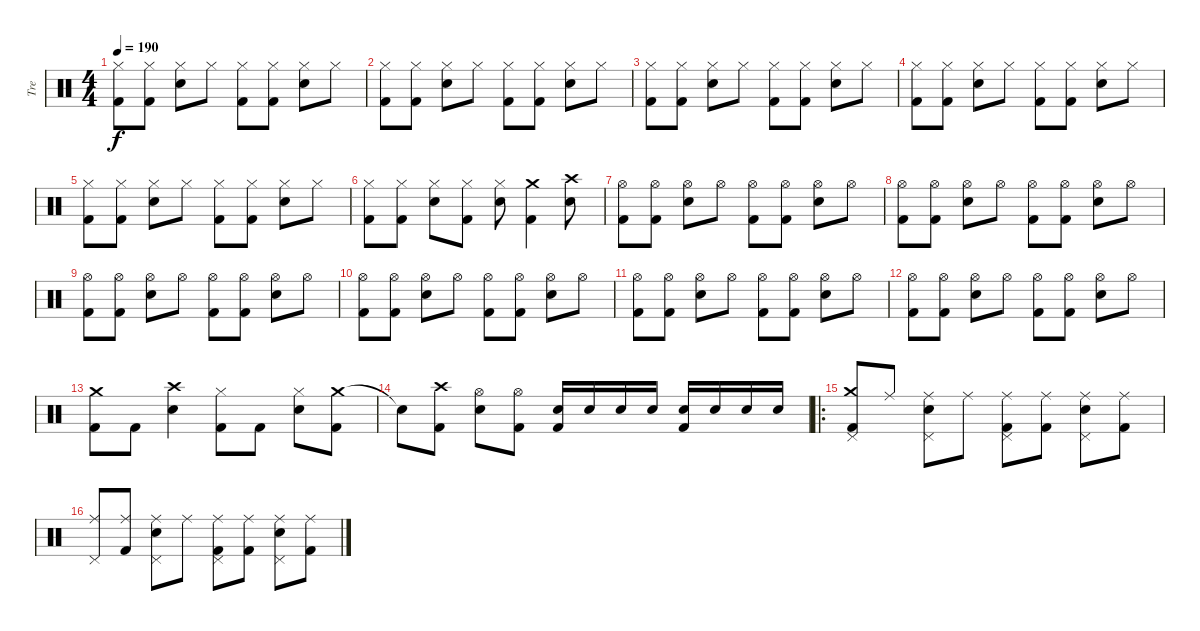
\track ("Tre" "Tre") {instrument percussion}
\staff {score}
\articulation defaults
\ts (4 4)
\tempo 190
\clef neutral
\ks c
("Hi-Hat (closed)" "Kick (hit) 2").8{dy f} ("Hi-Hat (closed)" "Kick (hit) 2").8 ("Hi-Hat (closed)" "Electric Snare (hit)").8 "Hi-Hat (closed)".8 ("Hi-Hat (closed)" "Kick (hit) 2").8 ("Hi-Hat (closed)" "Kick (hit) 2").8 ("Hi-Hat (closed)" "Electric Snare (hit)").8 "Hi-Hat (closed)".8 |
("Hi-Hat (closed)" "Kick (hit) 2").8 ("Hi-Hat (closed)" "Kick (hit) 2").8 ("Hi-Hat (closed)" "Electric Snare (hit)").8 "Hi-Hat (closed)".8 ("Hi-Hat (closed)" "Kick (hit) 2").8 ("Hi-Hat (closed)" "Kick (hit) 2").8 ("Hi-Hat (closed)" "Electric Snare (hit)").8 "Hi-Hat (closed)".8 |
("Hi-Hat (closed)" "Kick (hit) 2").8 ("Hi-Hat (closed)" "Kick (hit) 2").8 ("Hi-Hat (closed)" "Electric Snare (hit)").8 "Hi-Hat (closed)".8 ("Hi-Hat (closed)" "Kick (hit) 2").8 ("Hi-Hat (closed)" "Kick (hit) 2").8 ("Hi-Hat (closed)" "Electric Snare (hit)").8 "Hi-Hat (closed)".8 |
("Hi-Hat (closed)" "Kick (hit) 2").8 ("Hi-Hat (closed)" "Kick (hit) 2").8 ("Hi-Hat (closed)" "Electric Snare (hit)").8 "Hi-Hat (closed)".8 ("Hi-Hat (closed)" "Kick (hit) 2").8 ("Hi-Hat (closed)" "Kick (hit) 2").8 ("Hi-Hat (closed)" "Electric Snare (hit)").8 "Hi-Hat (closed)".8 |
("Hi-Hat (closed)" "Kick (hit) 2").8 ("Hi-Hat (closed)" "Kick (hit) 2").8 ("Hi-Hat (closed)" "Electric Snare (hit)").8 "Hi-Hat (closed)".8 ("Hi-Hat (closed)" "Kick (hit) 2").8 ("Hi-Hat (closed)" "Kick (hit) 2").8 ("Hi-Hat (closed)" "Electric Snare (hit)").8 "Hi-Hat (closed)".8 |
("Hi-Hat (closed)" "Kick (hit) 2").8 ("Hi-Hat (closed)" "Kick (hit) 2").8 ("Hi-Hat (closed)" "Electric Snare (hit)").8 ("Hi-Hat (closed)" "Kick (hit) 2").8 ("Hi-Hat (closed)" "Electric Snare (hit)").8 ("Crash medium (hit)" "Kick (hit) 2").4 ("Crash high (hit)" "Electric Snare (hit)").8 |
("Hi-Hat (open)" "Kick (hit) 2").8 ("Hi-Hat (open)" "Kick (hit) 2").8 ("Hi-Hat (open)" "Electric Snare (hit)").8 "Hi-Hat (open)".8 ("Hi-Hat (open)" "Kick (hit) 2").8 ("Hi-Hat (open)" "Kick (hit) 2").8 ("Hi-Hat (open)" "Electric Snare (hit)").8 "Hi-Hat (open)".8 |
("Hi-Hat (open)" "Kick (hit) 2").8 ("Hi-Hat (open)" "Kick (hit) 2").8 ("Hi-Hat (open)" "Electric Snare (hit)").8 "Hi-Hat (open)".8 ("Hi-Hat (open)" "Kick (hit) 2").8 ("Hi-Hat (open)" "Kick (hit) 2").8 ("Hi-Hat (open)" "Electric Snare (hit)").8 "Hi-Hat (open)".8 |
("Hi-Hat (open)" "Kick (hit) 2").8 ("Hi-Hat (open)" "Kick (hit) 2").8 ("Hi-Hat (open)" "Electric Snare (hit)").8 "Hi-Hat (open)".8 ("Hi-Hat (open)" "Kick (hit) 2").8 ("Hi-Hat (open)" "Kick (hit) 2").8 ("Hi-Hat (open)" "Electric Snare (hit)").8 "Hi-Hat (open)".8 |
("Hi-Hat (open)" "Kick (hit) 2").8 ("Hi-Hat (open)" "Kick (hit) 2").8 ("Hi-Hat (open)" "Electric Snare (hit)").8 "Hi-Hat (open)".8 ("Hi-Hat (open)" "Kick (hit) 2").8 ("Hi-Hat (open)" "Kick (hit) 2").8 ("Hi-Hat (open)" "Electric Snare (hit)").8 "Hi-Hat (open)".8 |
("Hi-Hat (open)" "Kick (hit) 2").8 ("Hi-Hat (open)" "Kick (hit) 2").8 ("Hi-Hat (open)" "Electric Snare (hit)").8 "Hi-Hat (open)".8 ("Hi-Hat (open)" "Kick (hit) 2").8 ("Hi-Hat (open)" "Kick (hit) 2").8 ("Hi-Hat (open)" "Electric Snare (hit)").8 "Hi-Hat (open)".8 |
("Hi-Hat (open)" "Kick (hit) 2").8 ("Hi-Hat (open)" "Kick (hit) 2").8 ("Hi-Hat (open)" "Electric Snare (hit)").8 "Hi-Hat (open)".8 ("Hi-Hat (open)" "Kick (hit) 2").8 ("Hi-Hat (open)" "Kick (hit) 2").8 ("Hi-Hat (open)" "Electric Snare (hit)").8 "Hi-Hat (open)".8 |
("Crash medium (hit)" "Kick (hit) 2").8 "Kick (hit) 2".8 ("Crash high (hit)" "Electric Snare (hit)").4 ("Hi-Hat (closed)" "Kick (hit) 2").8 "Kick (hit) 2".8 ("Hi-Hat (closed)" "Electric Snare (hit)").8 ("Crash medium (hit)" "Kick (hit) 2").8 |
"Snare (hit)"{t}.8 ("Crash high (hit)" "Kick (hit) 2").8 ("Hi-Hat (open)" "Electric Snare (hit)").8 ("Hi-Hat (open)" "Kick (hit) 2").8 ("Electric Snare (hit)" "Kick (hit) 2").16 "Electric Snare (hit)".16 "Electric Snare (hit)".16 "Electric Snare (hit)".16 ("Electric Snare (hit)" "Kick (hit) 2").16 "Electric Snare (hit)".16 "Electric Snare (hit)".16 "Electric Snare (hit)".16 |
\ro
("Crash medium (hit)" "Pedal Hi-Hat (hit)" "Kick (hit) 2").8 "Ride (middle)".8 ("Pedal Hi-Hat (hit)" "Ride (middle)" "Electric Snare (hit)").8 "Ride (middle)".8 ("Pedal Hi-Hat (hit)" "Ride (middle)" "Kick (hit) 2").8 ("Ride (middle)" "Kick (hit) 2").8 ("Pedal Hi-Hat (hit)" "Ride (middle)" "Electric Snare (hit)").8 ("Ride (middle)" "Kick (hit) 2").8 |
("Pedal Hi-Hat (hit)" "Ride (middle)").8 ("Ride (middle)" "Kick (hit) 2").8 ("Pedal Hi-Hat (hit)" "Ride (middle)" "Electric Snare (hit)").8 "Ride (middle)".8 ("Pedal Hi-Hat (hit)" "Ride (middle)" "Kick (hit) 2").8 ("Ride (middle)" "Kick (hit) 2").8 ("Pedal Hi-Hat (hit)" "Ride (middle)" "Electric Snare (hit)").8 ("Ride (middle)" "Kick (hit) 2").8
